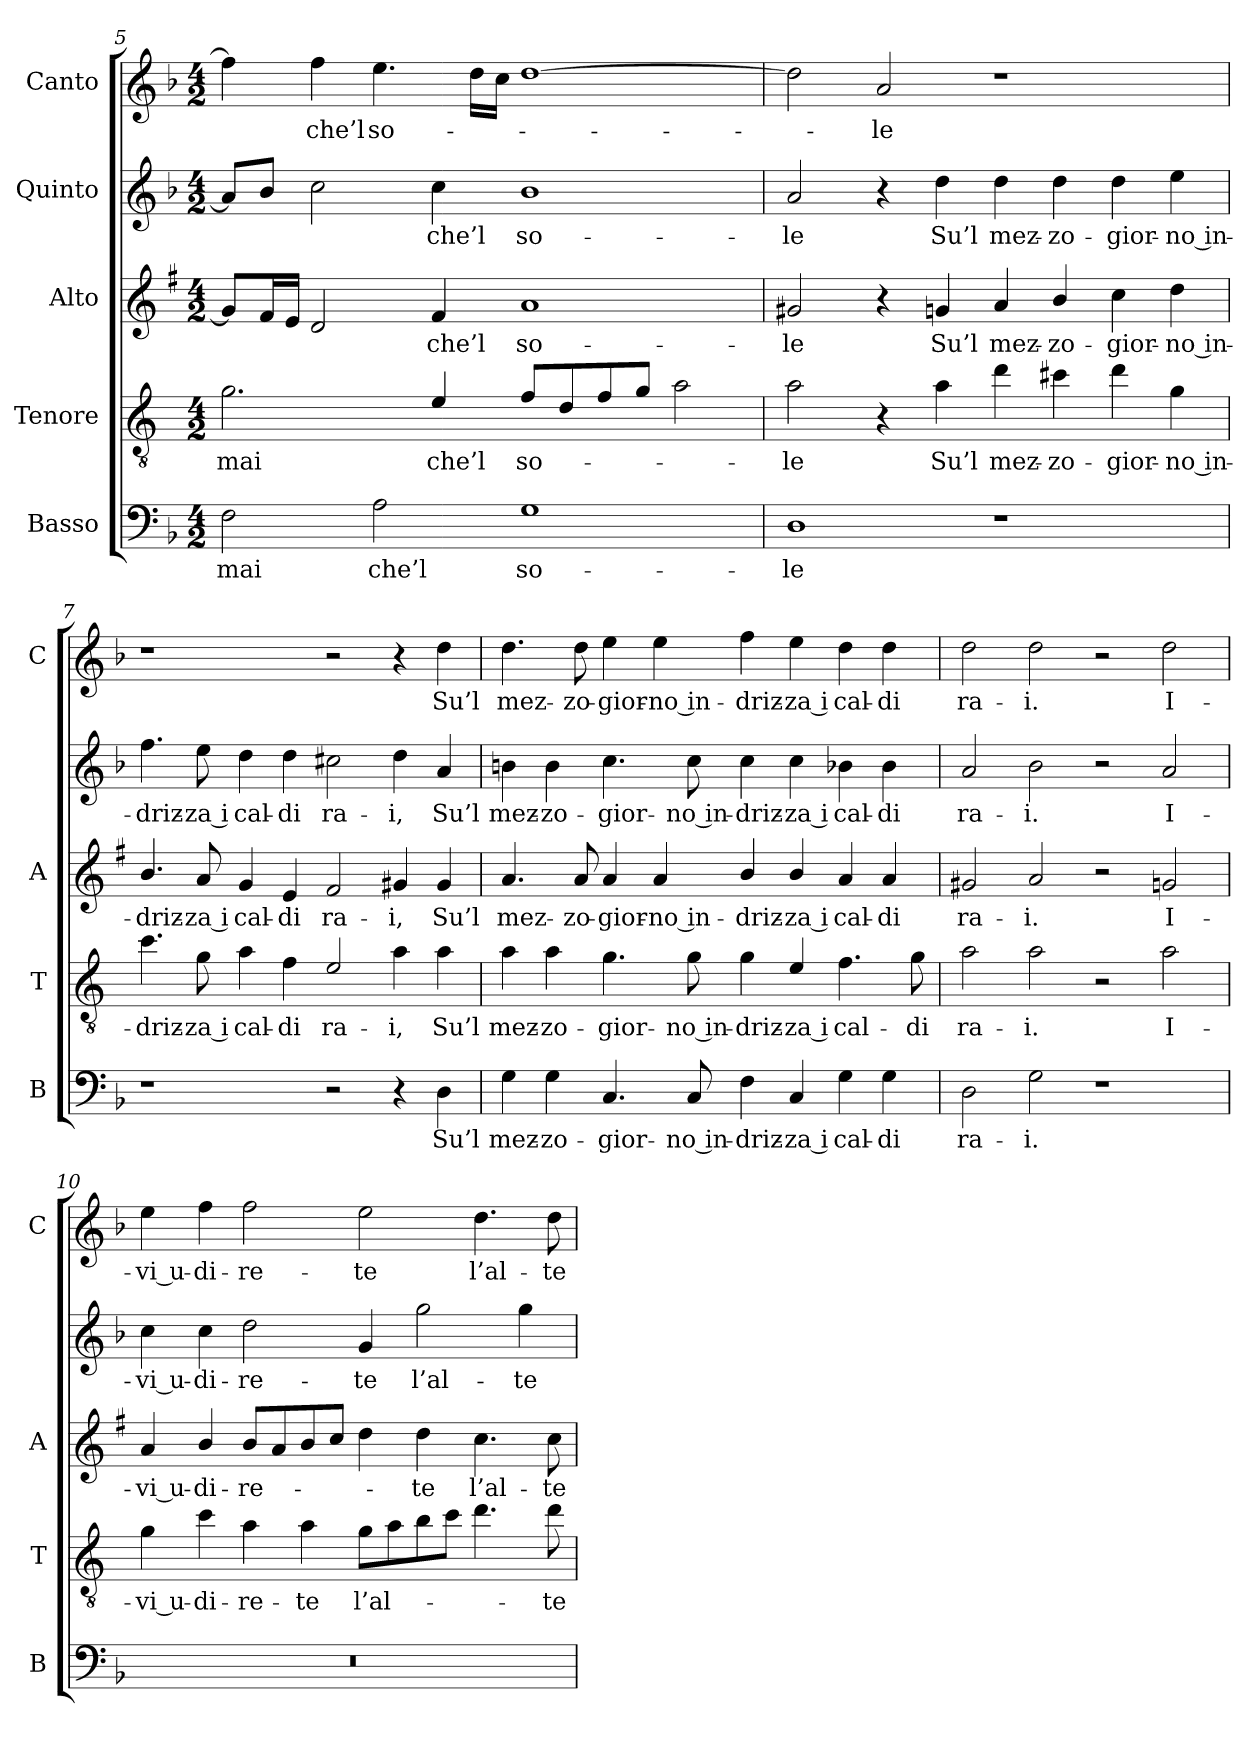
**kern	**text	**kern	**text	**kern	**text	**kern	**text	**kern	**text
*part5	*part5	*part4	*part4	*part3	*part3	*part2	*part2	*part1	*part1
*staff5	*staff5	*staff4	*staff4	*staff3	*staff3	*staff2	*staff2	*staff1	*staff1
*I"Basso	*	*I"Tenore	*	*I"Alto	*	*I"Quinto	*	*I"Canto	*
*I'B	*	*I'T	*	*I'A	*	*	*	*I'C	*
*clefF4	*	*clefGv2	*	*clefG2	*	*clefG2	*	*clefG2	*
*	*	*ITrd4c7	*	*ITrd1c2	*	*	*	*	*
*k[b-]	*	*k[b-]	*	*k[b-]	*	*k[b-]	*	*k[b-]	*
*F:	*	*F:	*	*F:	*	*F:	*	*F:	*
*M4/2	*	*M4/2	*	*M4/2	*	*M4/2	*	*M4/2	*
=5	=5	=5	=5	=5	=5	=5	=5	=5	=5
!	!LO:LY:b	!	!LO:LY:b	!	!	!	!	!	!
2F\	-mai	2.c\	-mai	8f/L]	.	8a/L]	.	4ff\]	.
.	.	.	.	16e/L	.	8b-/J	.	.	.
.	.	.	.	16d/JJ	.	.	.	.	.
!	!	!	!	!	!	!	!	!	!LO:LY:b
.	.	.	.	2c/	.	2cc\	.	4ff\	che’l
!	!LO:LY:b	!	!	!	!	!	!	!	!LO:LY:b
2A\	che’l	.	.	.	.	.	.	4.ee\	so-
!	!	!	!LO:LY:b	!	!LO:LY:b	!	!LO:LY:b	!	!
.	.	4A/	che’l	4e/	che’l	4cc\	che’l	.	.
.	.	.	.	.	.	.	.	16dd\LL	.
.	.	.	.	.	.	.	.	16cc\JJ	.
!	!LO:LY:b	!	!LO:LY:b	!	!LO:LY:b	!	!LO:LY:b	!	!
1G	so-	8B-/L	so-	1g	so-	1b-	so-	[1dd	.
.	.	8G/	.	.	.	.	.	.	.
.	.	8B-/	.	.	.	.	.	.	.
.	.	8c/J	.	.	.	.	.	.	.
.	.	2d\	.	.	.	.	.	.	.
!!LO:PB:g=z
=6	=6	=6	=6	=6	=6	=6	=6	=6	=6
!	!LO:LY:b	!	!LO:LY:b	!	!LO:LY:b	!	!LO:LY:b	!	!
1D	-le	2d\	-le	2f#X/	-le	2a/	-le	2dd\]	.
!	!	!	!	!	!	!	!	!	!LO:LY:b
.	.	4r	.	4r	.	4r	.	2a/	-le
!	!	!	!LO:LY:b	!	!LO:LY:b	!	!LO:LY:b	!	!
.	.	4d\	Su’l	4fn/	Su’l	4dd\	Su’l	.	.
!	!	!	!LO:LY:b	!	!LO:LY:b	!	!LO:LY:b	!	!
1r	.	4g\	mez-	4g/	mez-	4dd\	mez-	1r	.
!	!	!	!LO:LY:b	!	!LO:LY:b	!	!LO:LY:b	!	!
.	.	4f#X\	-zo-	4a/	-zo-	4dd\	-zo-	.	.
!	!	!	!LO:LY:b	!	!LO:LY:b	!	!LO:LY:b	!	!
.	.	4g\	-gior-	4b-\	-gior-	4dd\	-gior-	.	.
!	!	!	!LO:LY:b	!	!LO:LY:b	!	!LO:LY:b	!	!
.	.	4c\	-no in-	4cc\	-no in-	4ee\	-no in-	.	.
=7	=7	=7	=7	=7	=7	=7	=7	=7	=7
!	!	!	!LO:LY:b	!	!LO:LY:b	!	!LO:LY:b	!	!
1r	.	4.f\	-driz-	4.a/	-driz-	4.ff\	-driz-	1r	.
!	!	!	!LO:LY:b	!	!LO:LY:b	!	!LO:LY:b	!	!
.	.	8c\	-za i	8g/	-za i	8ee\	-za i	.	.
!	!	!	!LO:LY:b	!	!LO:LY:b	!	!LO:LY:b	!	!
.	.	4d\	cal-	4f/	cal-	4dd\	cal-	.	.
!	!	!	!LO:LY:b	!	!LO:LY:b	!	!LO:LY:b	!	!
.	.	4B-\	-di	4d/	-di	4dd\	-di	.	.
!	!	!	!LO:LY:b	!	!LO:LY:b	!	!LO:LY:b	!	!
2r	.	2A/	ra-	2e/	ra-	2cc#X\	ra-	2r	.
!	!	!	!LO:LY:b	!	!LO:LY:b	!	!LO:LY:b	!	!
4r	.	4d\	-i,	4f#X/	-i,	4dd\	-i,	4r	.
!	!LO:LY:b	!	!LO:LY:b	!	!LO:LY:b	!	!LO:LY:b	!	!LO:LY:b
4D\	Su’l	4d\	Su’l	4f#/	Su’l	4a/	Su’l	4dd\	Su’l
=8	=8	=8	=8	=8	=8	=8	=8	=8	=8
!	!LO:LY:b	!	!LO:LY:b	!	!LO:LY:b	!	!LO:LY:b	!	!LO:LY:b
4G\	mez-	4d\	mez-	4.g/	mez-	4bn\	mez-	4.dd\	mez-
!	!LO:LY:b	!	!LO:LY:b	!	!	!	!LO:LY:b	!	!
4G\	-zo-	4d\	-zo-	.	.	4b\	-zo-	.	.
!	!	!	!	!	!LO:LY:b	!	!	!	!LO:LY:b
.	.	.	.	8g/	-zo-	.	.	8dd\	-zo-
!	!LO:LY:b	!	!LO:LY:b	!	!LO:LY:b	!	!LO:LY:b	!	!LO:LY:b
4.C/	-gior-	4.c\	-gior-	4g/	-gior-	4.cc\	-gior-	4ee\	-gior-
!	!	!	!	!	!LO:LY:b	!	!	!	!LO:LY:b
.	.	.	.	4g/	-no in-	.	.	4ee\	-no in-
!	!LO:LY:b	!	!LO:LY:b	!	!	!	!LO:LY:b	!	!
8C/	-no in-	8c\	-no in-	.	.	8cc\	-no in-	.	.
!	!LO:LY:b	!	!LO:LY:b	!	!LO:LY:b	!	!LO:LY:b	!	!LO:LY:b
4F\	-driz-	4c\	-driz-	4a/	-driz-	4cc\	-driz-	4ff\	-driz-
!	!LO:LY:b	!	!LO:LY:b	!	!LO:LY:b	!	!LO:LY:b	!	!LO:LY:b
4C/	-za i	4A/	-za i	4a/	-za i	4cc\	-za i	4ee\	-za i
!	!LO:LY:b	!	!LO:LY:b	!	!LO:LY:b	!	!LO:LY:b	!	!LO:LY:b
4G\	cal-	4.B-\	cal-	4g/	cal-	4b-X\	cal-	4dd\	cal-
!	!LO:LY:b	!	!	!	!LO:LY:b	!	!LO:LY:b	!	!LO:LY:b
4G\	-di	.	.	4g/	-di	4b-\	-di	4dd\	-di
!	!	!	!LO:LY:b	!	!	!	!	!	!
.	.	8c\	-di	.	.	.	.	.	.
!!LO:LB:g=z
=9	=9	=9	=9	=9	=9	=9	=9	=9	=9
!	!LO:LY:b	!	!LO:LY:b	!	!LO:LY:b	!	!LO:LY:b	!	!LO:LY:b
2D\	ra-	2d\	ra-	2f#X/	ra-	2a/	ra-	2dd\	ra-
!	!LO:LY:b	!	!LO:LY:b	!	!LO:LY:b	!	!LO:LY:b	!	!LO:LY:b
2G\	-i.	2d\	-i.	2g/	-i.	2b-\	-i.	2dd\	-i.
1r	.	2r	.	2r	.	2r	.	2r	.
!	!	!	!LO:LY:b	!	!LO:LY:b	!	!LO:LY:b	!	!LO:LY:b
.	.	2d\	I-	2fn/	I-	2a/	I-	2dd\	I-
=10	=10	=10	=10	=10	=10	=10	=10	=10	=10
!	!	!	!LO:LY:b	!	!LO:LY:b	!	!LO:LY:b	!	!LO:LY:b
0r	.	4c\	-vi u-	4g/	-vi u-	4cc\	-vi u-	4ee\	-vi u-
!	!	!	!LO:LY:b	!	!LO:LY:b	!	!LO:LY:b	!	!LO:LY:b
.	.	4f\	-di-	4a/	-di-	4cc\	-di-	4ff\	-di-
!	!	!	!LO:LY:b	!	!LO:LY:b	!	!LO:LY:b	!	!LO:LY:b
.	.	4d\	-re-	8a/L	-re-	2dd\	-re-	2ff\	-re-
.	.	.	.	8g/	.	.	.	.	.
!	!	!	!LO:LY:b	!	!	!	!	!	!
.	.	4d\	-te	8a/	.	.	.	.	.
.	.	.	.	8b-/J	.	.	.	.	.
!	!	!	!LO:LY:b	!	!	!	!LO:LY:b	!	!LO:LY:b
.	.	8c\L	l’al-	4cc\	.	4g/	-te	2ee\	-te
.	.	8d\	.	.	.	.	.	.	.
!	!	!	!	!	!LO:LY:b	!	!LO:LY:b	!	!
.	.	8e\	.	4cc\	-te	2gg\	l’al-	.	.
.	.	8f\J	.	.	.	.	.	.	.
!	!	!	!	!	!LO:LY:b	!	!	!	!LO:LY:b
.	.	4.g\	.	4.b-\	l’al-	.	.	4.dd\	l’al-
!	!	!	!	!	!	!	!LO:LY:b	!	!
.	.	.	.	.	.	4gg\	-te	.	.
!	!	!	!LO:LY:b	!	!LO:LY:b	!	!	!	!LO:LY:b
.	.	8g\	-te	8b-\	-te	.	.	8dd\	-te
=	=	=	=	=	=	=	=	=	=
*-	*-	*-	*-	*-	*-	*-	*-	*-	*-
